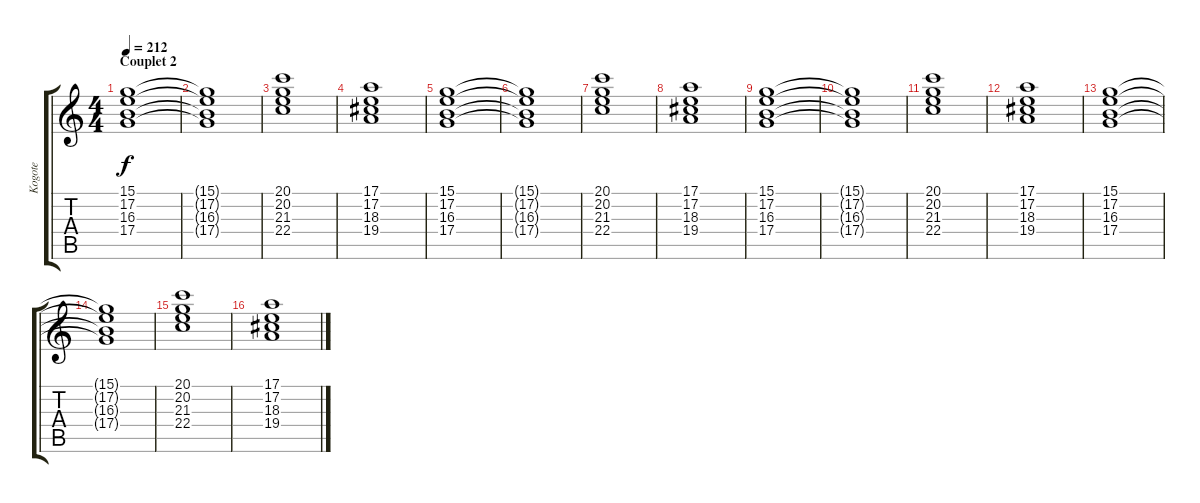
\track ("Kogote" "Kogote") {instrument drawbarorgan}
\staff {score tabs}
\tuning (E4 B3 G3 D3 A2 E2) {hide}
\ts (4 4)
\section ("" "Couplet 2")
\tempo 212
\clef g2
\ks c
(15.1 17.2 16.3 17.4).1{dy f} |
(15.1{t} 17.2{t} 16.3{t} 17.4{t}).1 |
(20.1 20.2 21.3 22.4).1 |
(17.1 17.2 18.3 19.4).1 |
(15.1 17.2 16.3 17.4).1 |
(15.1{t} 17.2{t} 16.3{t} 17.4{t}).1 |
(20.1 20.2 21.3 22.4).1 |
(17.1 17.2 18.3 19.4).1 |
(15.1 17.2 16.3 17.4).1 |
(15.1{t} 17.2{t} 16.3{t} 17.4{t}).1 |
(20.1 20.2 21.3 22.4).1 |
(17.1 17.2 18.3 19.4).1 |
(15.1 17.2 16.3 17.4).1 |
(15.1{t} 17.2{t} 16.3{t} 17.4{t}).1 |
(20.1 20.2 21.3 22.4).1 |
(17.1 17.2 18.3 19.4).1
